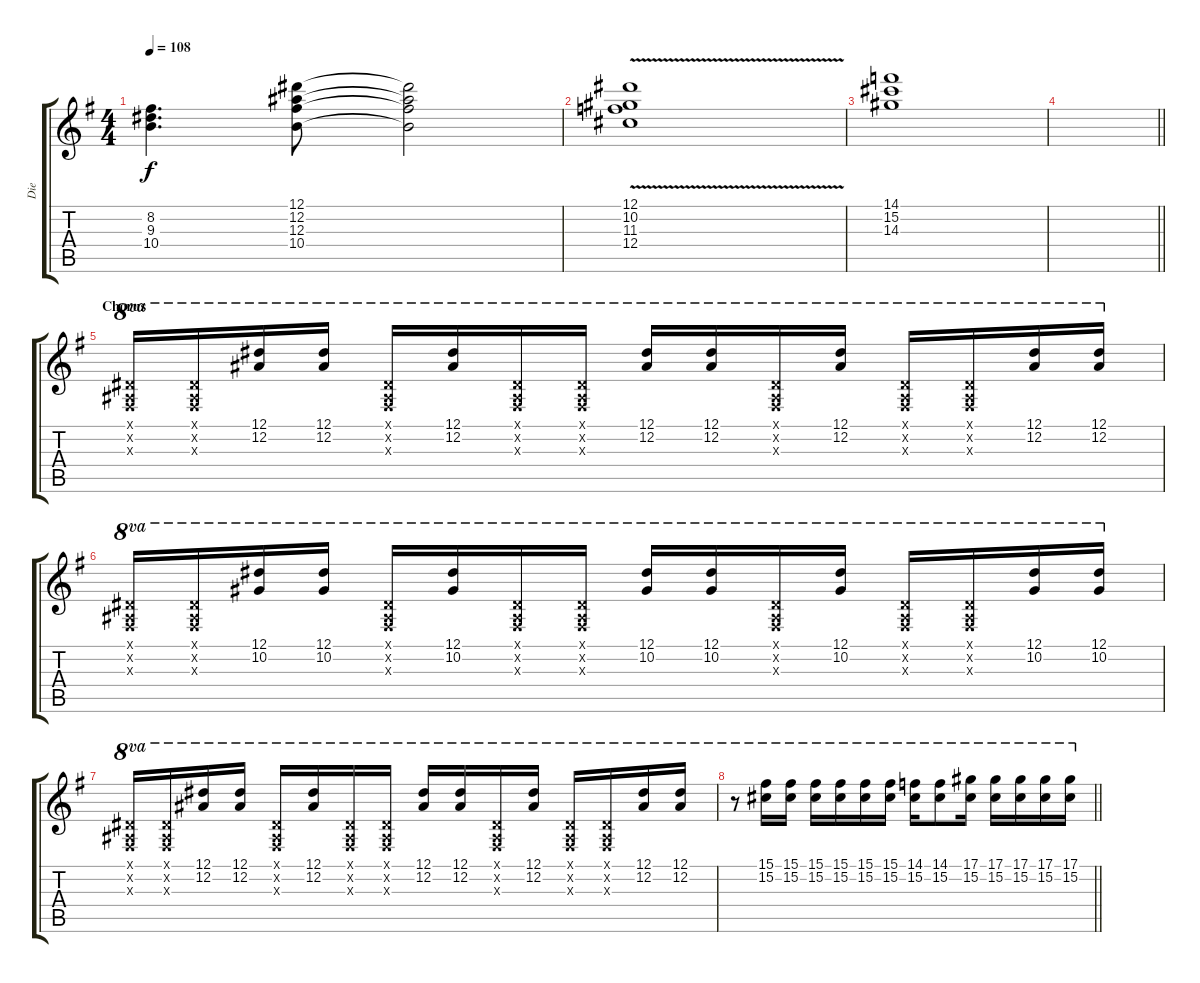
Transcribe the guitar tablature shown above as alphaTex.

\track ("Die" "Die") {instrument overdrivenguitar}
\staff {score tabs}
\tuning (Eb4 Bb3 Gb3 Db3 Ab2 Db2) {hide}
\ts (4 4)
\tempo 108
\clef g2
\ks g
(8.2 9.3 10.4).4{d dy f} (12.1 12.2 12.3 10.4).8 (12.1{t} 12.2{t} 12.3{t} 10.4{t}).2 |
(12.1{v} 10.2{v} 11.3{v} 12.4{v}).1 |
(14.1 15.2 14.3).1 |
\barLineRight lightlight
|
\section ("" "Chorus")
(0.1{x} 0.2{x} 0.3{x}).16{ot 8va} (0.1{x} 0.2{x} 0.3{x}).16{ot 8va} (12.1 12.2).16{ot 8va} (12.1 12.2).16{ot 8va} (0.1{x} 0.2{x} 0.3{x}).16{ot 8va} (12.1 12.2).16{ot 8va} (0.1{x} 0.2{x} 0.3{x}).16{ot 8va} (0.1{x} 0.2{x} 0.3{x}).16{ot 8va} (12.1 12.2).16{ot 8va} (12.1 12.2).16{ot 8va} (0.1{x} 0.2{x} 0.3{x}).16{ot 8va} (12.1 12.2).16{ot 8va} (0.1{x} 0.2{x} 0.3{x}).16{ot 8va} (0.1{x} 0.2{x} 0.3{x}).16{ot 8va} (12.1 12.2).16{ot 8va} (12.1 12.2).16{ot 8va} |
(0.1{x} 0.2{x} 0.3{x}).16{ot 8va} (0.1{x} 0.2{x} 0.3{x}).16{ot 8va} (12.1 10.2).16{ot 8va} (12.1 10.2).16{ot 8va} (0.1{x} 0.2{x} 0.3{x}).16{ot 8va} (12.1 10.2).16{ot 8va} (0.1{x} 0.2{x} 0.3{x}).16{ot 8va} (0.1{x} 0.2{x} 0.3{x}).16{ot 8va} (12.1 10.2).16{ot 8va} (12.1 10.2).16{ot 8va} (0.1{x} 0.2{x} 0.3{x}).16{ot 8va} (12.1 10.2).16{ot 8va} (0.1{x} 0.2{x} 0.3{x}).16{ot 8va} (0.1{x} 0.2{x} 0.3{x}).16{ot 8va} (12.1 10.2).16{ot 8va} (12.1 10.2).16{ot 8va} |
(0.1{x} 0.2{x} 0.3{x}).16{ot 8va} (0.1{x} 0.2{x} 0.3{x}).16{ot 8va} (12.1 12.2).16{ot 8va} (12.1 12.2).16{ot 8va} (0.1{x} 0.2{x} 0.3{x}).16{ot 8va} (12.1 12.2).16{ot 8va} (0.1{x} 0.2{x} 0.3{x}).16{ot 8va} (0.1{x} 0.2{x} 0.3{x}).16{ot 8va} (12.1 12.2).16{ot 8va} (12.1 12.2).16{ot 8va} (0.1{x} 0.2{x} 0.3{x}).16{ot 8va} (12.1 12.2).16{ot 8va} (0.1{x} 0.2{x} 0.3{x}).16{ot 8va} (0.1{x} 0.2{x} 0.3{x}).16{ot 8va} (12.1 12.2).16{ot 8va} (12.1 12.2).16{ot 8va} |
\barLineRight lightlight
r.8{ot 8va} (15.1 15.2).16{ot 8va} (15.1 15.2).16{ot 8va} (15.1 15.2).16{ot 8va} (15.1 15.2).16{ot 8va} (15.1 15.2).16{ot 8va} (15.1 15.2).16{ot 8va} (14.1 15.2).16{ot 8va} (14.1 15.2).8{ot 8va} (17.1 15.2).16{ot 8va} (17.1 15.2).16{ot 8va} (17.1 15.2).16{ot 8va} (17.1 15.2).16{ot 8va} (17.1 15.2).16{ot 8va}
